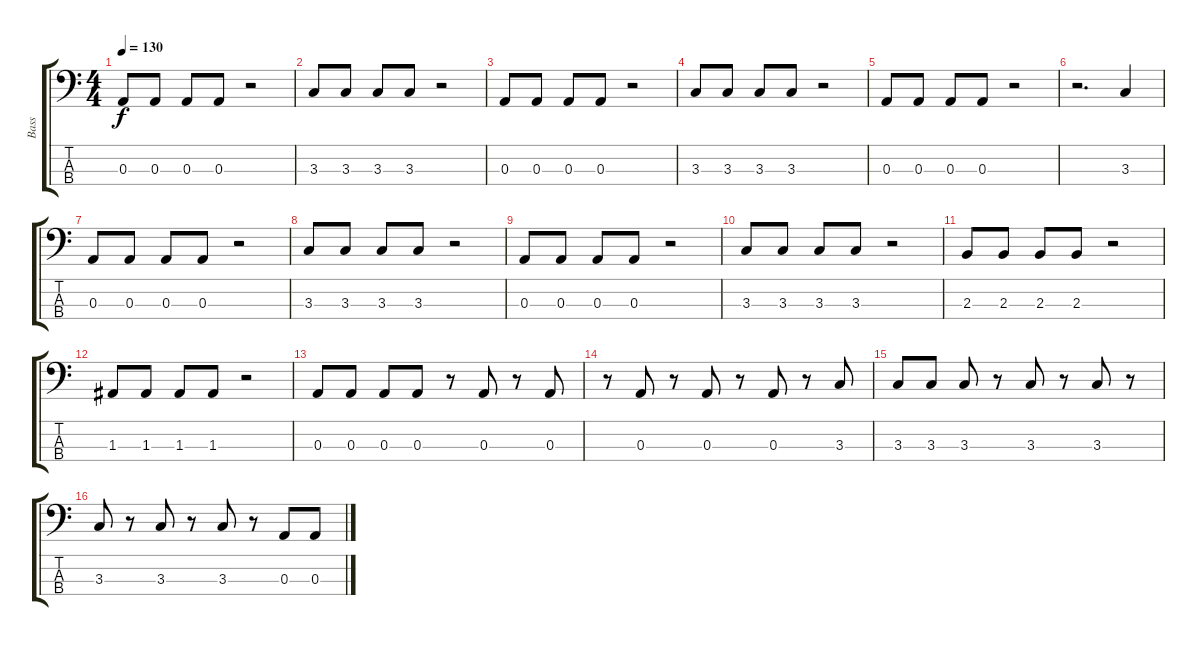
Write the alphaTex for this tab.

\track ("Bass" "Bass") {instrument electricguitarmuted}
\staff {score tabs}
\tuning (G2 D2 A1 E1) {hide}
\ts (4 4)
\tempo 130
\clef f4
\ks c
0.3.8{dy f} 0.3.8 0.3.8 0.3.8 r.2 |
3.3.8 3.3.8 3.3.8 3.3.8 r.2 |
0.3.8 0.3.8 0.3.8 0.3.8 r.2 |
3.3.8 3.3.8 3.3.8 3.3.8 r.2 |
0.3.8 0.3.8 0.3.8 0.3.8 r.2 |
r.2{d} 3.3.4 |
0.3.8 0.3.8 0.3.8 0.3.8 r.2 |
3.3.8 3.3.8 3.3.8 3.3.8 r.2 |
0.3.8 0.3.8 0.3.8 0.3.8 r.2 |
3.3.8 3.3.8 3.3.8 3.3.8 r.2 |
2.3.8 2.3.8 2.3.8 2.3.8 r.2 |
1.3.8 1.3.8 1.3.8 1.3.8 r.2 |
0.3.8 0.3.8 0.3.8 0.3.8 r.8 0.3.8 r.8 0.3.8 |
r.8 0.3.8 r.8 0.3.8 r.8 0.3.8 r.8 3.3.8 |
3.3.8 3.3.8 3.3.8 r.8 3.3.8 r.8 3.3.8 r.8 |
3.3.8 r.8 3.3.8 r.8 3.3.8 r.8 0.3.8 0.3.8
